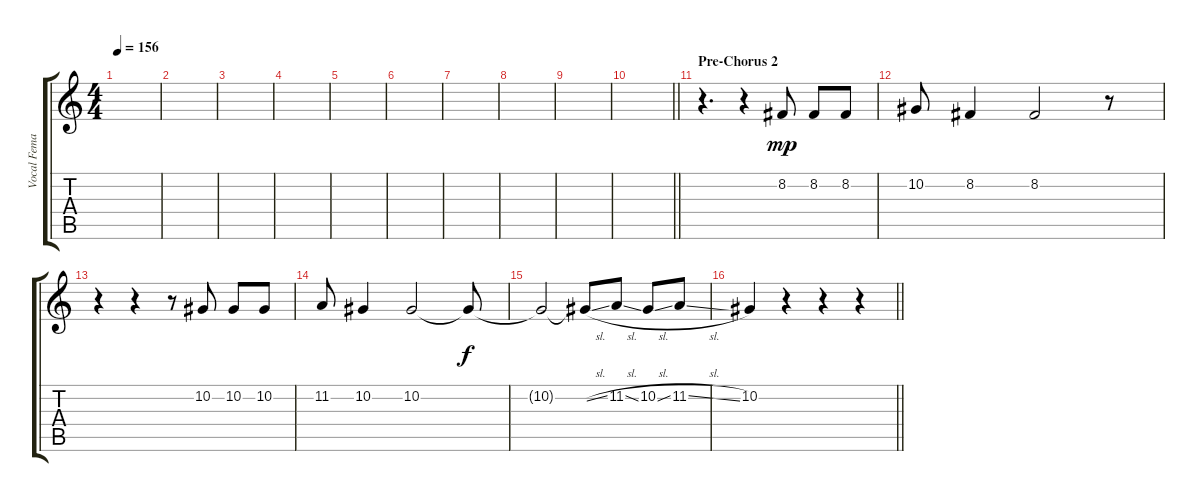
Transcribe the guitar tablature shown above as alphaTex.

\track ("Vocal Female" "Vocal Fema") {instrument lead1square}
\staff {score tabs}
\tuning (Eb4 Bb3 Gb3 Db3 Ab2 Eb2) {hide}
\ts (4 4)
\tempo 156
\clef g2
\ks c
|
|
|
|
|
|
|
|
|
\barLineRight lightlight
|
\section ("" "Pre-Chorus 2")
r.4{d} r.4 8.2.8{dy mp} 8.2.8 8.2.8 |
10.2.8 8.2.4 8.2.2 r.8 |
r.4 r.4 r.8 10.2.8 10.2.8 10.2.8 |
11.2.8 10.2.4 10.2.2 10.2{t}.8{dy f} |
10.2{t}.2 10.2{sl t}.8 11.2{sl}.8 10.2{sl}.8 11.2{sl}.8 |
\barLineRight lightlight
10.2.4 r.4 r.4 r.4
